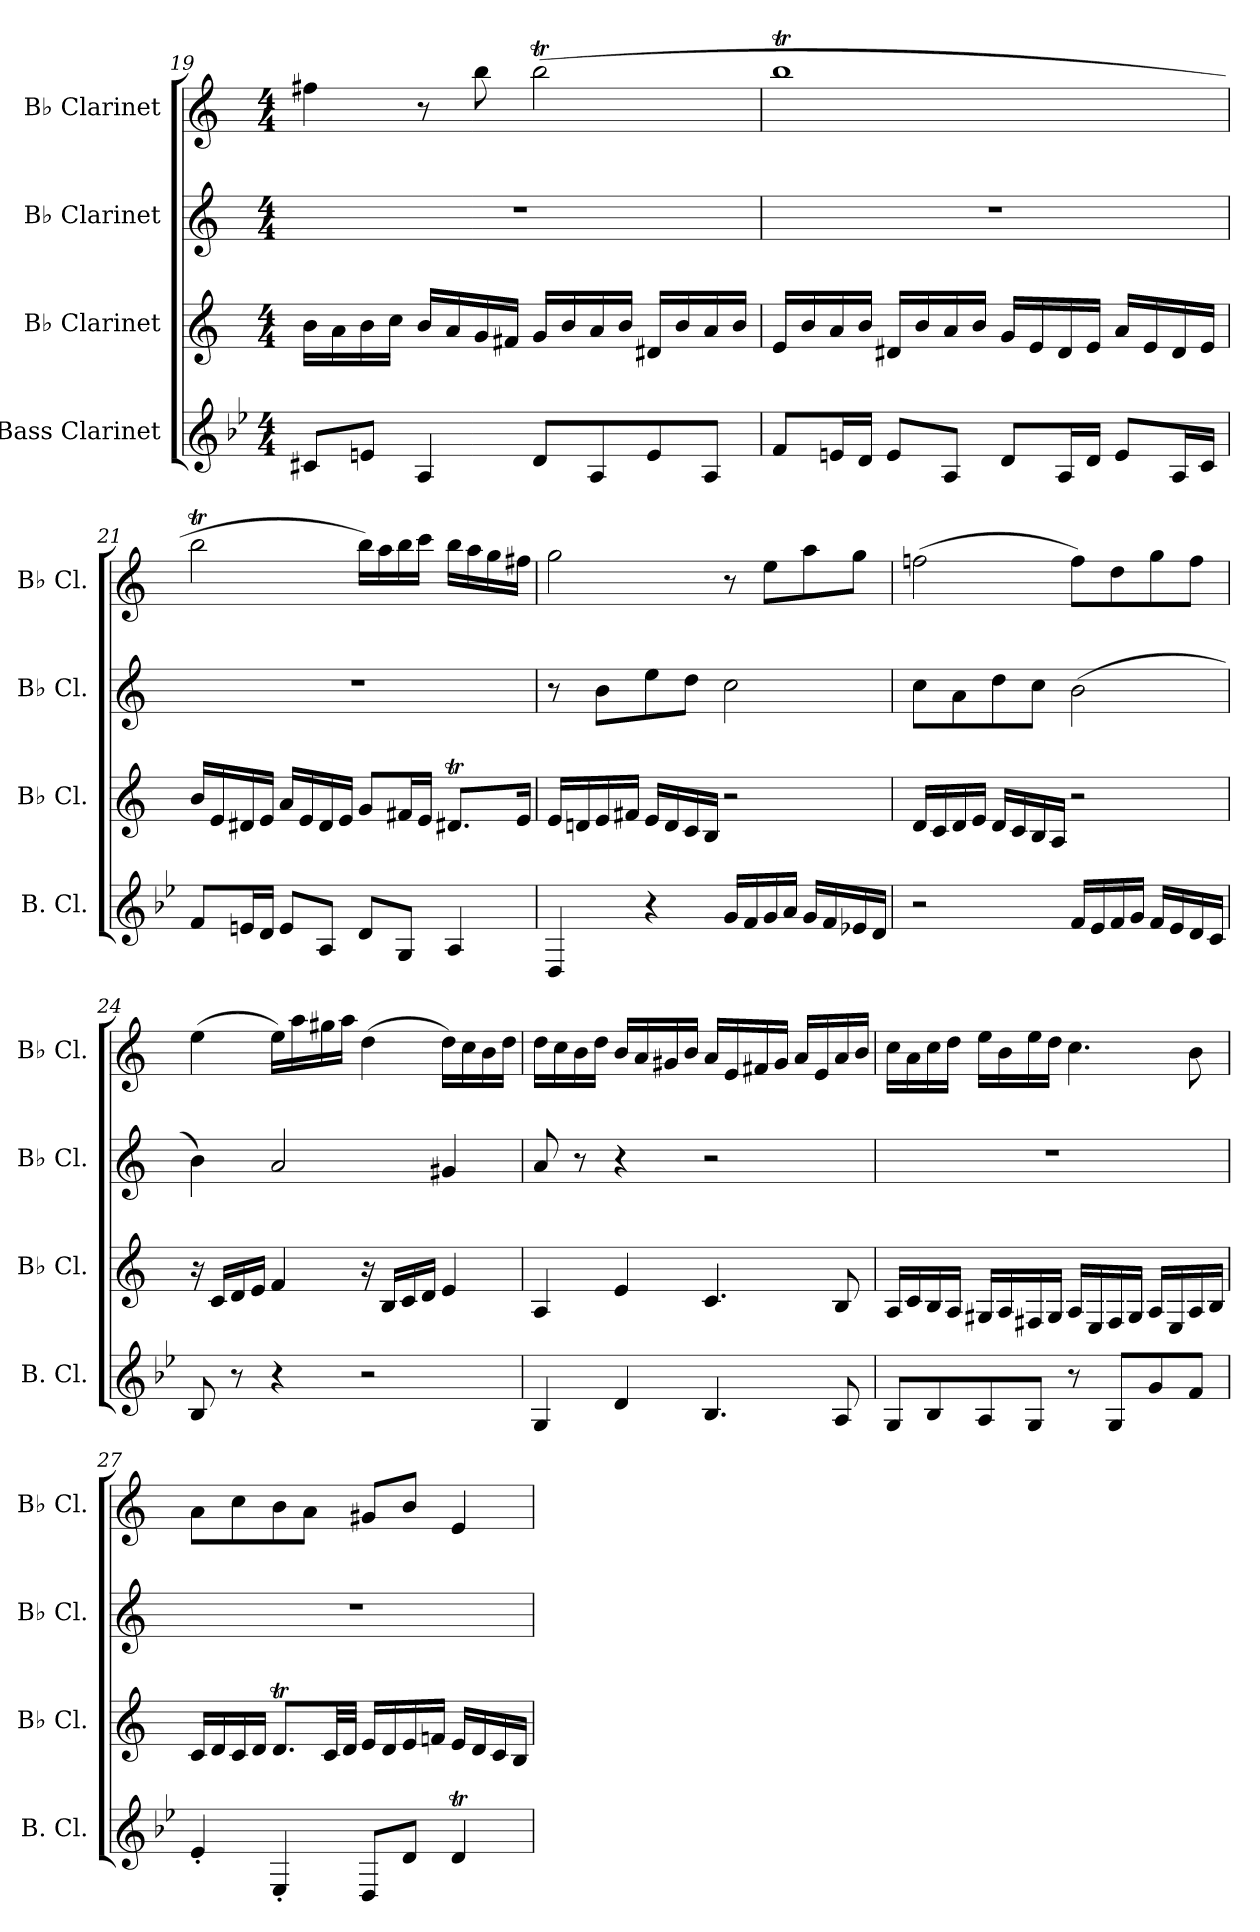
**kern	**kern	**kern	**kern
*part4	*part3	*part2	*part1
*staff4	*staff3	*staff2	*staff1
*I"Bass Clarinet	*I"B♭ Clarinet	*I"B♭ Clarinet	*I"B♭ Clarinet
*I'B. Cl.	*I'B♭ Cl.	*I'B♭ Cl.	*I'B♭ Cl.
*clefG2	*clefG2	*clefG2	*clefG2
*ITrd8c14	*ITrd1c2	*ITrd1c2	*ITrd1c2
*k[b-e-]	*k[b-e-]	*k[b-e-]	*k[b-e-]
*M4/4	*M4/4	*M4/4	*M4/4
=19	=19	=19	=19
8C#X/L	16a\LL	1r	4een\
.	16g\	.	.
8En/J	16a\	.	.
.	16b-\JJ	.	.
4AA/	16a/LL	.	8r
.	16g/	.	.
.	16f/	.	8aa\
.	16en/JJ	.	.
8D/L	16f/LL	.	(2aat\
.	16a/	.	.
8AA/	16g/	.	.
.	16a/JJ	.	.
8E/	16c#X/LL	.	.
.	16a/	.	.
8AA/J	16g/	.	.
.	16a/JJ	.	.
=20	=20	=20	=20
8F/L	16d/LL	1r	1aat
.	16a/	.	.
16En/L	16g/	.	.
16D/JJ	16a/JJ	.	.
8E/L	16c#X/LL	.	.
.	16a/	.	.
8AA/J	16g/	.	.
.	16a/JJ	.	.
8D/L	16f/LL	.	.
.	16d/	.	.
16AA/L	16c#/	.	.
16D/JJ	16d/JJ	.	.
8E/L	16g/LL	.	.
.	16d/	.	.
16AA/L	16c#/	.	.
16C/JJ	16d/JJ	.	.
!!LO:LB:g=z
=21	=21	=21	=21
8F/L	16a/LL	1r	2aat\
.	16d/	.	.
16En/L	16c#X/	.	.
16D/JJ	16d/JJ	.	.
8E/L	16g/LL	.	.
.	16d/	.	.
8AA/J	16c#/	.	.
.	16d/JJ	.	.
8D/L	8f/L	.	16aa\LL)
.	.	.	16gg\
8GG/J	16en/L	.	16aa\
.	16d/JJ	.	16bb-\JJ
4AA/	8.c#Xt/L	.	16aa\LL
.	.	.	16gg\
.	.	.	16ff\
.	16d/Jk	.	16een\JJ
=22	=22	=22	=22
4DD/	16d/LL	8r	2ff\
.	16cn/	.	.
.	16d/	8a\L	.
.	16en/JJ	.	.
4r	16d/LL	8dd\	.
.	16c/	.	.
.	16B-/	8cc\J	.
.	16A/JJ	.	.
16G/LL	2r	2b-\	8r
16F/	.	.	.
16G/	.	.	8dd\L
16A/JJ	.	.	.
16G/LL	.	.	8gg\
16F/	.	.	.
16E-X/	.	.	8ff\J
16D/JJ	.	.	.
=23	=23	=23	=23
2r	16c/LL	8b-\L	(2ee-X\
.	16B-/	.	.
.	16c/	8g\	.
.	16d/JJ	.	.
.	16c/LL	8cc\	.
.	16B-/	.	.
.	16A/	8b-\J	.
.	16G/JJ	.	.
16F/LL	2r	(2a\	8ee-\L)
16E-/	.	.	.
16F/	.	.	8cc\
16G/JJ	.	.	.
16F/LL	.	.	8ff\
16E-/	.	.	.
16D/	.	.	8ee-\J
16C/JJ	.	.	.
!!LO:LB:g=z
=24	=24	=24	=24
8BB-/	16r	4a\)	(4dd\
.	16B-/LL	.	.
8r	16c/	.	.
.	16d/JJ	.	.
4r	4e-/	2g/	16dd\LL)
.	.	.	16gg\
.	.	.	16ff#X\
.	.	.	16gg\JJ
2r	16r	.	(4cc\
.	16A/LL	.	.
.	16B-/	.	.
.	16c/JJ	.	.
.	4d/	4f#X/	16cc\LL)
.	.	.	16b-\
.	.	.	16a\
.	.	.	16cc\JJ
=25	=25	=25	=25
4GG/	4G/	8g/	16cc\LL
.	.	.	16b-\
.	.	8r	16a\
.	.	.	16cc\JJ
4D/	4d/	4r	16a/LL
.	.	.	16g/
.	.	.	16f#X/
.	.	.	16a/JJ
4.BB-/	4.B-/	2r	16g/LL
.	.	.	16d/
.	.	.	16en/
.	.	.	16f#/JJ
.	.	.	16g/LL
.	.	.	16d/
8AA/	8A/	.	16g/
.	.	.	16a/JJ
!!LO:PB:g=z
=26	=26	=26	=26
8GG/L	16G/LL	1r	16b-\LL
.	16B-/	.	16g\
8BB-/	16A/	.	16b-\
.	16G/JJ	.	16cc\JJ
8AA/	16F#X/LL	.	16dd\LL
.	16G/	.	16a\
8GG/J	16En/	.	16dd\
.	16F#/JJ	.	16cc\JJ
8r	16G/LL	.	4.b-\
.	16D/	.	.
8GG/L	16E/	.	.
.	16F#/JJ	.	.
8G/	16G/LL	.	.
.	16D/	.	.
8F/J	16G/	.	8a\
.	16A/JJ	.	.
=27	=27	=27	=27
4E-'/	16B-/LL	1r	8g\L
.	16c/	.	.
.	16B-/	.	8b-\
.	16c/JJ	.	.
4EE-'/	8.cT/L	.	8a\
.	.	.	8g\J
.	32B-/LL	.	.
.	32c/JJJ	.	.
8DD/L	16d/LL	.	8f#X/L
.	16c/	.	.
8D/J	16d/	.	8a/J
.	16e-X/JJ	.	.
4Dt/	16d/LL	.	4d/
.	16c/	.	.
.	16B-/	.	.
.	16A/JJ	.	.
=	=	=	=
*-	*-	*-	*-
